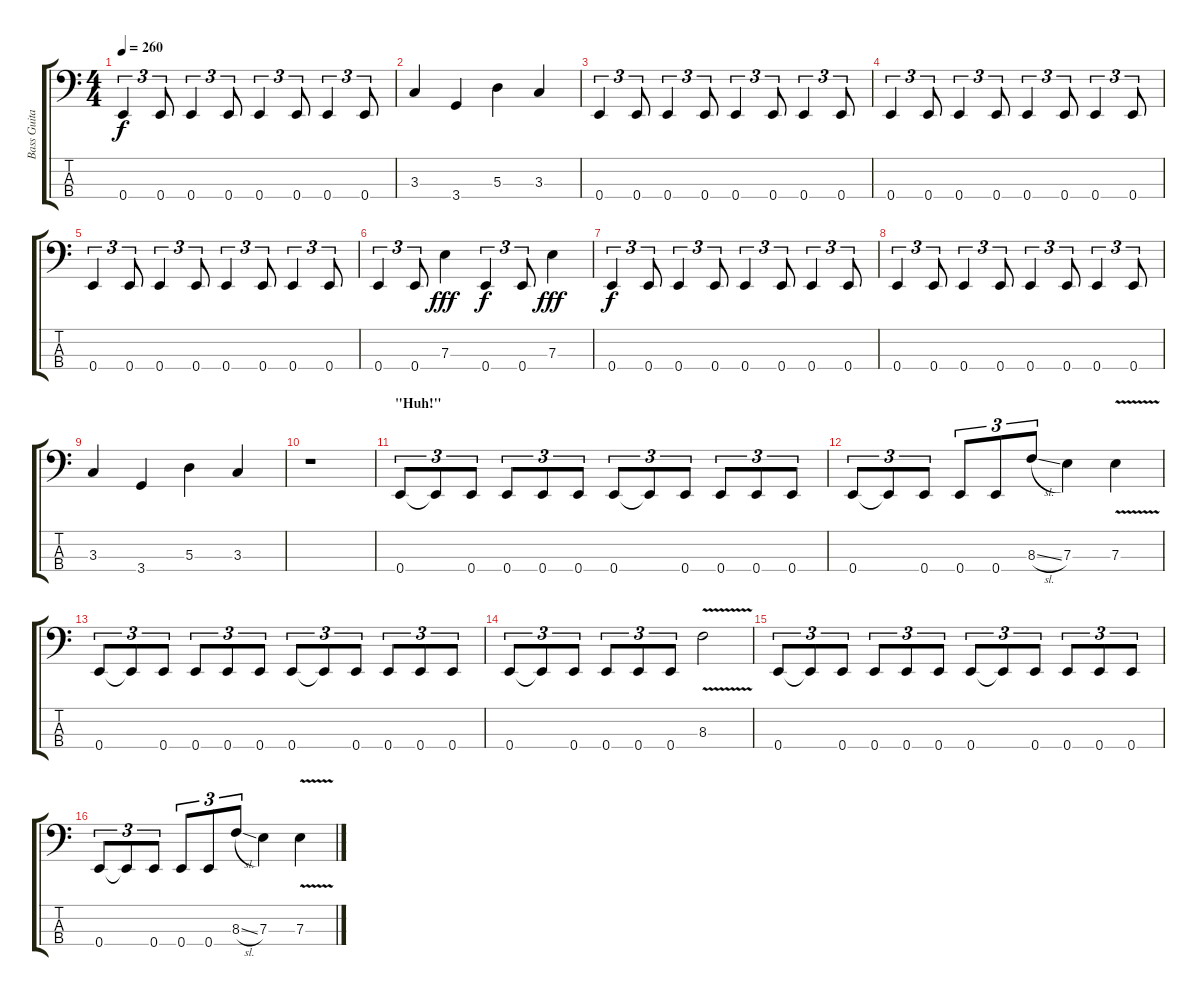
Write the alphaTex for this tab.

\track ("Bass Guitar (Dave Ellefson)" "Bass Guita") {instrument electricbasspick}
\staff {score tabs}
\tuning (G2 D2 A1 E1) {hide}
\ts (4 4)
\tempo 260
\clef f4
\ks c
0.4.4{tu (3 2) dy f} 0.4.8{tu (3 2)} 0.4.4{tu (3 2)} 0.4.8{tu (3 2)} 0.4.4{tu (3 2)} 0.4.8{tu (3 2)} 0.4.4{tu (3 2)} 0.4.8{tu (3 2)} |
3.3.4 3.4.4 5.3.4 3.3.4 |
0.4.4{tu (3 2)} 0.4.8{tu (3 2)} 0.4.4{tu (3 2)} 0.4.8{tu (3 2)} 0.4.4{tu (3 2)} 0.4.8{tu (3 2)} 0.4.4{tu (3 2)} 0.4.8{tu (3 2)} |
0.4.4{tu (3 2)} 0.4.8{tu (3 2)} 0.4.4{tu (3 2)} 0.4.8{tu (3 2)} 0.4.4{tu (3 2)} 0.4.8{tu (3 2)} 0.4.4{tu (3 2)} 0.4.8{tu (3 2)} |
0.4.4{tu (3 2)} 0.4.8{tu (3 2)} 0.4.4{tu (3 2)} 0.4.8{tu (3 2)} 0.4.4{tu (3 2)} 0.4.8{tu (3 2)} 0.4.4{tu (3 2)} 0.4.8{tu (3 2)} |
0.4.4{tu (3 2)} 0.4.8{tu (3 2)} 7.3.4{dy fff} 0.4.4{tu (3 2) dy f} 0.4.8{tu (3 2)} 7.3.4{dy fff} |
0.4.4{tu (3 2) dy f} 0.4.8{tu (3 2)} 0.4.4{tu (3 2)} 0.4.8{tu (3 2)} 0.4.4{tu (3 2)} 0.4.8{tu (3 2)} 0.4.4{tu (3 2)} 0.4.8{tu (3 2)} |
0.4.4{tu (3 2)} 0.4.8{tu (3 2)} 0.4.4{tu (3 2)} 0.4.8{tu (3 2)} 0.4.4{tu (3 2)} 0.4.8{tu (3 2)} 0.4.4{tu (3 2)} 0.4.8{tu (3 2)} |
3.3.4 3.4.4 5.3.4 3.3.4 |
r.1 |
\section ("" "\"Huh!\"")
0.4.8{tu (3 2)} 0.4{t}.8{tu (3 2)} 0.4.8{tu (3 2)} 0.4.8{tu (3 2)} 0.4.8{tu (3 2)} 0.4.8{tu (3 2)} 0.4.8{tu (3 2)} 0.4{t}.8{tu (3 2)} 0.4.8{tu (3 2)} 0.4.8{tu (3 2)} 0.4.8{tu (3 2)} 0.4.8{tu (3 2)} |
0.4.8{tu (3 2)} 0.4{t}.8{tu (3 2)} 0.4.8{tu (3 2)} 0.4.8{tu (3 2)} 0.4.8{tu (3 2)} 8.3{sl}.8{tu (3 2)} 7.3.4 7.3{v}.4 |
0.4.8{tu (3 2)} 0.4{t}.8{tu (3 2)} 0.4.8{tu (3 2)} 0.4.8{tu (3 2)} 0.4.8{tu (3 2)} 0.4.8{tu (3 2)} 0.4.8{tu (3 2)} 0.4{t}.8{tu (3 2)} 0.4.8{tu (3 2)} 0.4.8{tu (3 2)} 0.4.8{tu (3 2)} 0.4.8{tu (3 2)} |
0.4.8{tu (3 2)} 0.4{t}.8{tu (3 2)} 0.4.8{tu (3 2)} 0.4.8{tu (3 2)} 0.4.8{tu (3 2)} 0.4.8{tu (3 2)} 8.3{v}.2 |
0.4.8{tu (3 2)} 0.4{t}.8{tu (3 2)} 0.4.8{tu (3 2)} 0.4.8{tu (3 2)} 0.4.8{tu (3 2)} 0.4.8{tu (3 2)} 0.4.8{tu (3 2)} 0.4{t}.8{tu (3 2)} 0.4.8{tu (3 2)} 0.4.8{tu (3 2)} 0.4.8{tu (3 2)} 0.4.8{tu (3 2)} |
0.4.8{tu (3 2)} 0.4{t}.8{tu (3 2)} 0.4.8{tu (3 2)} 0.4.8{tu (3 2)} 0.4.8{tu (3 2)} 8.3{sl}.8{tu (3 2)} 7.3.4 7.3{v}.4
